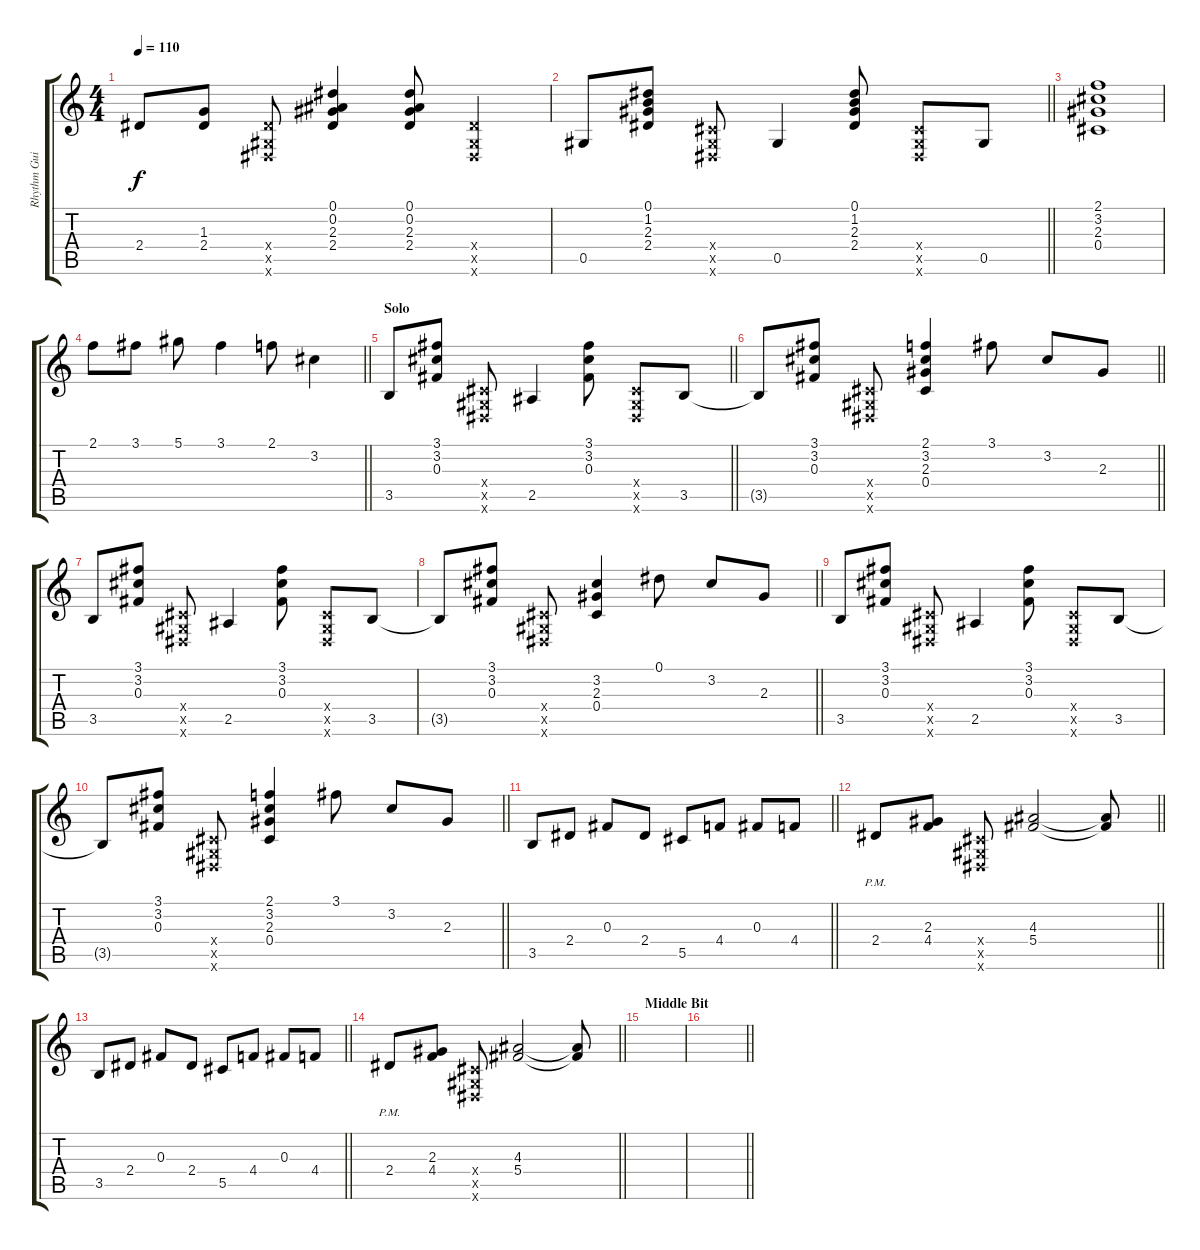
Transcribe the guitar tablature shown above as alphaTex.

\track ("Rhythm Guitar" "Rhythm Gui") {instrument acousticguitarsteel}
\staff {score tabs}
\tuning (Eb4 Bb3 Gb3 Db3 Ab2 Eb2) {hide}
\ts (4 4)
\tempo 110
\clef g2
\ks c
2.4{t}.8{dy f} (1.3 2.4).8 (2.4{x} 0.5{x} 0.6{x}).8 (0.1 0.2 2.3 2.4).4 (0.1 0.2 2.3 2.4).8 (2.4{x} 0.5{x} 0.6{x}).4 |
\barLineRight lightlight
0.5.8 (0.1 1.2 2.3 2.4).8 (0.4{x} 0.5{x} 0.6{x}).8 0.5.4 (0.1 1.2 2.3 2.4).8 (0.4{x} 0.5{x} 0.6{x}).8 0.5.8 |
(2.1 3.2 2.3 0.4).1 |
\barLineRight lightlight
2.1.8 3.1.8 5.1.8 3.1.4 2.1.8 3.2.4 |
\section ("" "Solo")
\barLineRight lightlight
3.5.8 (3.1 3.2 0.3).8 (0.4{x} 0.5{x} 0.6{x}).8 2.5.4 (3.1 3.2 0.3).8 (0.4{x} 0.5{x} 0.6{x}).8 3.5.8 |
\barLineRight lightlight
3.5{t}.8 (3.1 3.2 0.3).8 (0.4{x} 0.5{x} 0.6{x}).8 (2.1 3.2 2.3 0.4).4 3.1.8 3.2.8 2.3.8 |
3.5.8 (3.1 3.2 0.3).8 (0.4{x} 0.5{x} 0.6{x}).8 2.5.4 (3.1 3.2 0.3).8 (0.4{x} 0.5{x} 0.6{x}).8 3.5.8 |
\barLineRight lightlight
3.5{t}.8 (3.1 3.2 0.3).8 (0.4{x} 0.5{x} 0.6{x}).8 (3.2 2.3 0.4).4 0.1.8 3.2.8 2.3.8 |
3.5.8 (3.1 3.2 0.3).8 (0.4{x} 0.5{x} 0.6{x}).8 2.5.4 (3.1 3.2 0.3).8 (0.4{x} 0.5{x} 0.6{x}).8 3.5.8 |
\barLineRight lightlight
3.5{t}.8 (3.1 3.2 0.3).8 (0.4{x} 0.5{x} 0.6{x}).8 (2.1 3.2 2.3 0.4).4 3.1.8 3.2.8 2.3.8 |
\barLineRight lightlight
3.5.8 2.4.8 0.3.8 2.4.8 5.5.8 4.4.8 0.3.8 4.4.8 |
\barLineRight lightlight
2.4{pm}.8 (2.3 4.4).8 (0.4{x} 0.5{x} 0.6{x}).8 (4.3 5.4).2 (4.3{t} 5.4{t}).8 |
\barLineRight lightlight
3.5.8 2.4.8 0.3.8 2.4.8 5.5.8 4.4.8 0.3.8 4.4.8 |
\barLineRight lightlight
2.4{pm}.8 (2.3 4.4).8 (0.4{x} 0.5{x} 0.6{x}).8 (4.3 5.4).2 (4.3{t} 5.4{t}).8 |
\section ("" "Middle Bit")
|
\barLineRight lightlight
